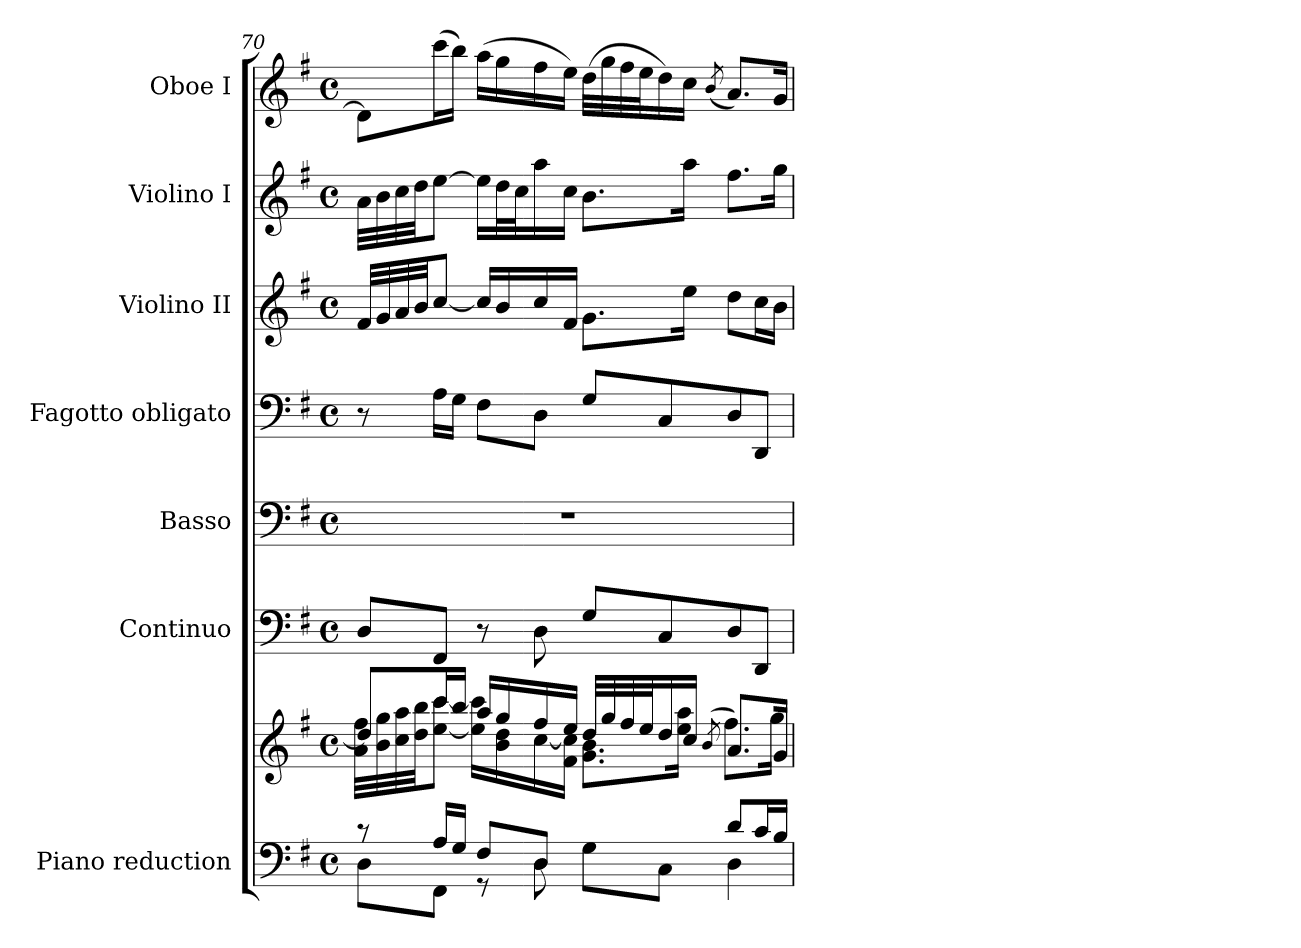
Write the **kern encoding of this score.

**kern	**kern	**kern	**kern	**kern	**kern	**kern	**kern
*part7	*part7	*part6	*part5	*part4	*part3	*part2	*part1
*staff8	*staff7	*staff6	*staff5	*staff4	*staff3	*staff2	*staff1
*I"Piano reduction	*	*I"Continuo	*I"Basso	*I"Fagotto obligato	*I"Violino II	*I"Violino I	*I"Oboe I
*I'Pno	*	*	*	*	*I'Vln	*I'Vln	*I'Ob
!!LO:LB:g=z
*clefF4	*clefG2	*clefF4	*clefF4	*clefF4	*clefG2	*clefG2	*clefG2
*k[f#]	*k[f#]	*k[f#]	*k[f#]	*k[f#]	*k[f#]	*k[f#]	*k[f#]
*M4/4	*M4/4	*M4/4	*M4/4	*M4/4	*M4/4	*M4/4	*M4/4
*met(c)	*met(c)	*met(c)	*met(c)	*met(c)	*met(c)	*met(c)	*met(c)
=70	=70	=70	=70	=70	=70	=70	=70
*^	*^	*	*	*	*	*	*
8r	8D\L	8dd/L]	32a\ 32ff#\LLL	8D/L	1r	8r	32f#/LLL	32a\LLL	8d\L]
.	.	.	32b\ 32gg\	.	.	.	32g/	32b\	.
.	.	.	32cc\ 32aa\	.	.	.	32a/	32cc\	.
.	.	.	32dd\ 32bb\JJ	.	.	.	32b/JJ	32dd\JJ	.
16A/LL	8FF#\J	16ccc/L	[8ee\ [8ccc\J	8FF#/J	.	16A\LL	[8cc/J	[8ee\J	(>16ccc\L
16G/JJ	.	16bb/JJ	.	.	.	16G\JJ	.	.	16bb\JJ)
8F#/L	8r	16aa/LL	16ee\] 16ccc\]LL	8r	.	8F#\L	16cc/LL]	16ee\LL]	(>16aa\LL
.	.	16gg/	16b\ 16dd\	.	.	.	16b/	32dd\L	16gg\
.	.	.	.	.	.	.	.	32cc\J	.
8D/J	8D\	16ff#/	[16cc\	8D\	.	8D\J	16cc/	16aa\	16ff#\
.	.	16ee/JJ	16f#\ 16cc\]JJ	.	.	.	16f#/JJ	16cc\JJ	16ee\JJ)
4ryy	8G\L	32dd/LLL	8.g\ 8.b\L	8G/L	.	8G/L	8.g\L	8.b\L	(>32dd\LLL
.	.	32gg/	.	.	.	.	.	.	32gg\
.	.	32ff#/	.	.	.	.	.	.	32ff#\
.	.	32ee/J	.	.	.	.	.	.	32ee\J
.	8C\J	16dd/	.	8C/	.	8C/	.	.	16dd\)
.	.	16cc/JJ	16ee\ 16aa\Jk	.	.	.	16ee\Jk	16aa\Jk	16cc\JJ
.	.	(>8qb/	.	.	.	.	.	.	(<8qb/
8d/L	4D\	8.a/L)	8.ff#\L	8D/	.	8D/	8dd\L	8.ff#\L	8.a/L)
16c/L	.	.	.	8DD/J	.	8DD/J	16cc\L	.	.
16B/JJ	.	16g/Jk	16gg\Jk	.	.	.	16b\JJ	16gg\Jk	16g/Jk
*v	*v	*	*	*	*	*	*	*	*
*	*v	*v	*	*	*	*	*	*
=	=	=	=	=	=	=	=
*-	*-	*-	*-	*-	*-	*-	*-
